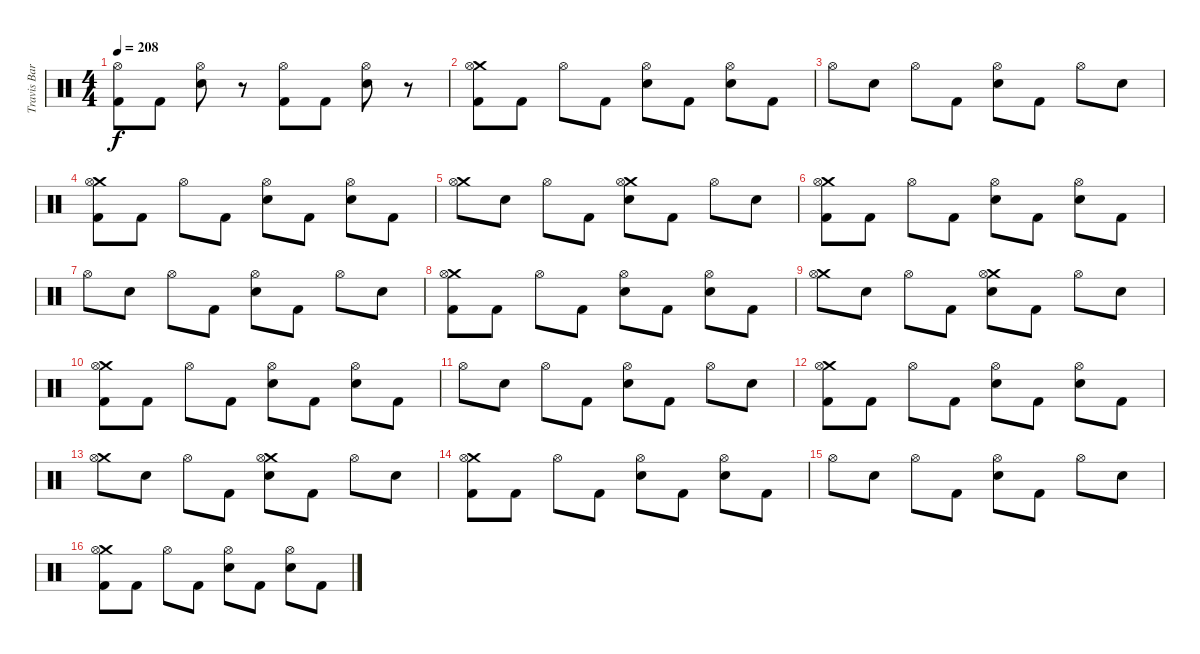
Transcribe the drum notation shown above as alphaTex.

\track ("Travis Barker - Drums" "Travis Bar") {instrument percussion}
\staff {score}
\articulation defaults
\ts (4 4)
\tempo 208
\clef neutral
\ks c
("Hi-Hat (open)" "Kick (hit) 2").8{dy f} "Kick (hit) 2".8 ("Hi-Hat (open)" "Electric Snare (hit)").8 r.8 ("Hi-Hat (open)" "Kick (hit) 2").8 "Kick (hit) 2".8 ("Hi-Hat (open)" "Electric Snare (hit)").8 r.8 |
("Crash medium (hit)" "Hi-Hat (open)" "Kick (hit) 2").8 "Kick (hit) 2".8 "Hi-Hat (open)".8 "Kick (hit) 2".8 ("Hi-Hat (open)" "Electric Snare (hit)").8 "Kick (hit) 2".8 ("Hi-Hat (open)" "Electric Snare (hit)").8 "Kick (hit) 2".8 |
"Hi-Hat (open)".8 "Electric Snare (hit)".8 "Hi-Hat (open)".8 "Kick (hit) 2".8 ("Hi-Hat (open)" "Electric Snare (hit)").8 "Kick (hit) 2".8 "Hi-Hat (open)".8 "Electric Snare (hit)".8 |
("Crash medium (hit)" "Hi-Hat (open)" "Kick (hit) 2").8 "Kick (hit) 2".8 "Hi-Hat (open)".8 "Kick (hit) 2".8 ("Hi-Hat (open)" "Electric Snare (hit)").8 "Kick (hit) 2".8 ("Hi-Hat (open)" "Electric Snare (hit)").8 "Kick (hit) 2".8 |
("Crash medium (hit)" "Hi-Hat (open)").8 "Electric Snare (hit)".8 "Hi-Hat (open)".8 "Kick (hit) 2".8 ("Crash medium (hit)" "Hi-Hat (open)" "Electric Snare (hit)").8 "Kick (hit) 2".8 "Hi-Hat (open)".8 "Electric Snare (hit)".8 |
("Crash medium (hit)" "Hi-Hat (open)" "Kick (hit) 2").8 "Kick (hit) 2".8 "Hi-Hat (open)".8 "Kick (hit) 2".8 ("Hi-Hat (open)" "Electric Snare (hit)").8 "Kick (hit) 2".8 ("Hi-Hat (open)" "Electric Snare (hit)").8 "Kick (hit) 2".8 |
"Hi-Hat (open)".8 "Electric Snare (hit)".8 "Hi-Hat (open)".8 "Kick (hit) 2".8 ("Hi-Hat (open)" "Electric Snare (hit)").8 "Kick (hit) 2".8 "Hi-Hat (open)".8 "Electric Snare (hit)".8 |
("Crash medium (hit)" "Hi-Hat (open)" "Kick (hit) 2").8 "Kick (hit) 2".8 "Hi-Hat (open)".8 "Kick (hit) 2".8 ("Hi-Hat (open)" "Electric Snare (hit)").8 "Kick (hit) 2".8 ("Hi-Hat (open)" "Electric Snare (hit)").8 "Kick (hit) 2".8 |
("Crash medium (hit)" "Hi-Hat (open)").8 "Electric Snare (hit)".8 "Hi-Hat (open)".8 "Kick (hit) 2".8 ("Crash medium (hit)" "Hi-Hat (open)" "Electric Snare (hit)").8 "Kick (hit) 2".8 "Hi-Hat (open)".8 "Electric Snare (hit)".8 |
("Crash medium (hit)" "Hi-Hat (open)" "Kick (hit) 2").8 "Kick (hit) 2".8 "Hi-Hat (open)".8 "Kick (hit) 2".8 ("Hi-Hat (open)" "Electric Snare (hit)").8 "Kick (hit) 2".8 ("Hi-Hat (open)" "Electric Snare (hit)").8 "Kick (hit) 2".8 |
"Hi-Hat (open)".8 "Electric Snare (hit)".8 "Hi-Hat (open)".8 "Kick (hit) 2".8 ("Hi-Hat (open)" "Electric Snare (hit)").8 "Kick (hit) 2".8 "Hi-Hat (open)".8 "Electric Snare (hit)".8 |
("Crash medium (hit)" "Hi-Hat (open)" "Kick (hit) 2").8 "Kick (hit) 2".8 "Hi-Hat (open)".8 "Kick (hit) 2".8 ("Hi-Hat (open)" "Electric Snare (hit)").8 "Kick (hit) 2".8 ("Hi-Hat (open)" "Electric Snare (hit)").8 "Kick (hit) 2".8 |
("Crash medium (hit)" "Hi-Hat (open)").8 "Electric Snare (hit)".8 "Hi-Hat (open)".8 "Kick (hit) 2".8 ("Crash medium (hit)" "Hi-Hat (open)" "Electric Snare (hit)").8 "Kick (hit) 2".8 "Hi-Hat (open)".8 "Electric Snare (hit)".8 |
("Crash medium (hit)" "Hi-Hat (open)" "Kick (hit) 2").8 "Kick (hit) 2".8 "Hi-Hat (open)".8 "Kick (hit) 2".8 ("Hi-Hat (open)" "Electric Snare (hit)").8 "Kick (hit) 2".8 ("Hi-Hat (open)" "Electric Snare (hit)").8 "Kick (hit) 2".8 |
"Hi-Hat (open)".8 "Electric Snare (hit)".8 "Hi-Hat (open)".8 "Kick (hit) 2".8 ("Hi-Hat (open)" "Electric Snare (hit)").8 "Kick (hit) 2".8 "Hi-Hat (open)".8 "Electric Snare (hit)".8 |
("Crash medium (hit)" "Hi-Hat (open)" "Kick (hit) 2").8 "Kick (hit) 2".8 "Hi-Hat (open)".8 "Kick (hit) 2".8 ("Hi-Hat (open)" "Electric Snare (hit)").8 "Kick (hit) 2".8 ("Hi-Hat (open)" "Electric Snare (hit)").8 "Kick (hit) 2".8
